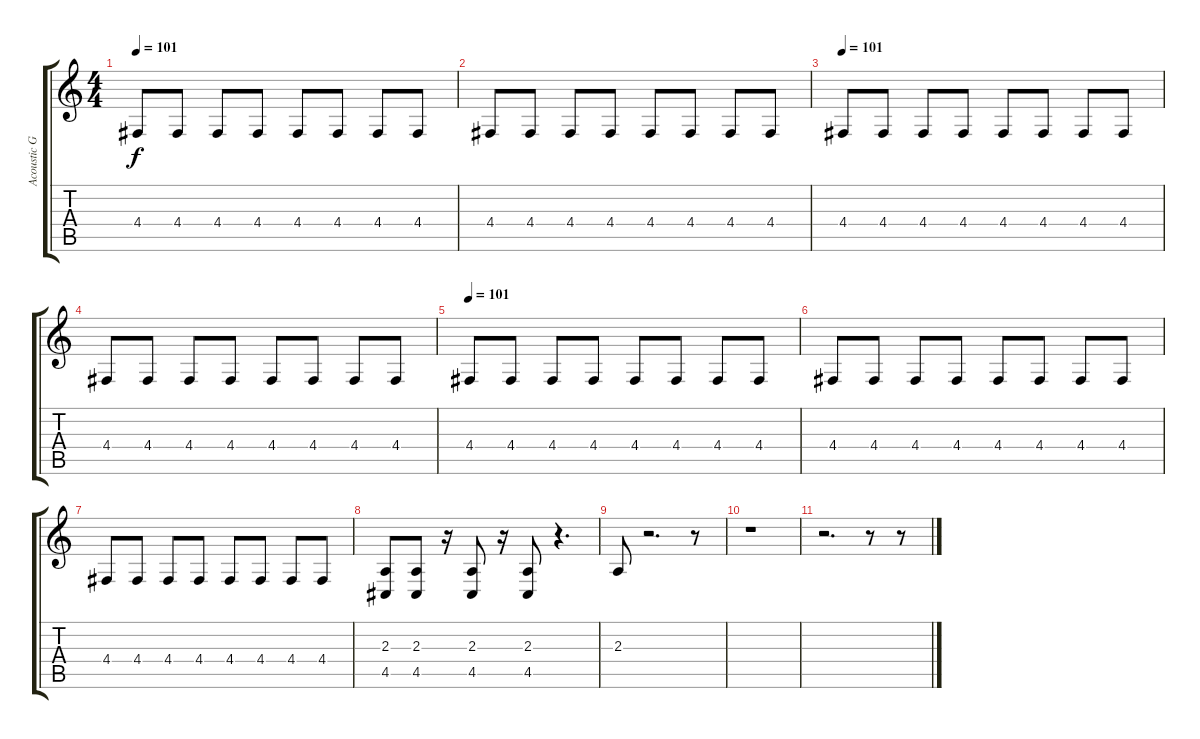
\track ("Acoustic Grand Piano" "Acoustic G") {instrument acousticgrandpiano}
\staff {score tabs}
\tuning (E4 B3 G3 D3 A2 E2) {hide}
\ts (4 4)
\tempo 101
\clef g2
\ks c
4.4.8{dy f} 4.4.8 4.4.8 4.4.8 4.4.8 4.4.8 4.4.8 4.4.8 |
4.4.8 4.4.8 4.4.8 4.4.8 4.4.8 4.4.8 4.4.8 4.4.8 |
\tempo 101
4.4.8 4.4.8 4.4.8 4.4.8 4.4.8 4.4.8 4.4.8 4.4.8 |
4.4.8 4.4.8 4.4.8 4.4.8 4.4.8 4.4.8 4.4.8 4.4.8 |
\tempo 101
4.4.8 4.4.8 4.4.8 4.4.8 4.4.8 4.4.8 4.4.8 4.4.8 |
4.4.8 4.4.8 4.4.8 4.4.8 4.4.8 4.4.8 4.4.8 4.4.8 |
4.4.8 4.4.8 4.4.8 4.4.8 4.4.8 4.4.8 4.4.8 4.4.8 |
(2.3 4.5).8 (2.3 4.5).8 r.16 (2.3 4.5).8 r.16 (2.3 4.5).8 r.4{d} |
2.3.8 r.2{d} r.8 |
r.1 |
r.2{d} r.8 r.8
